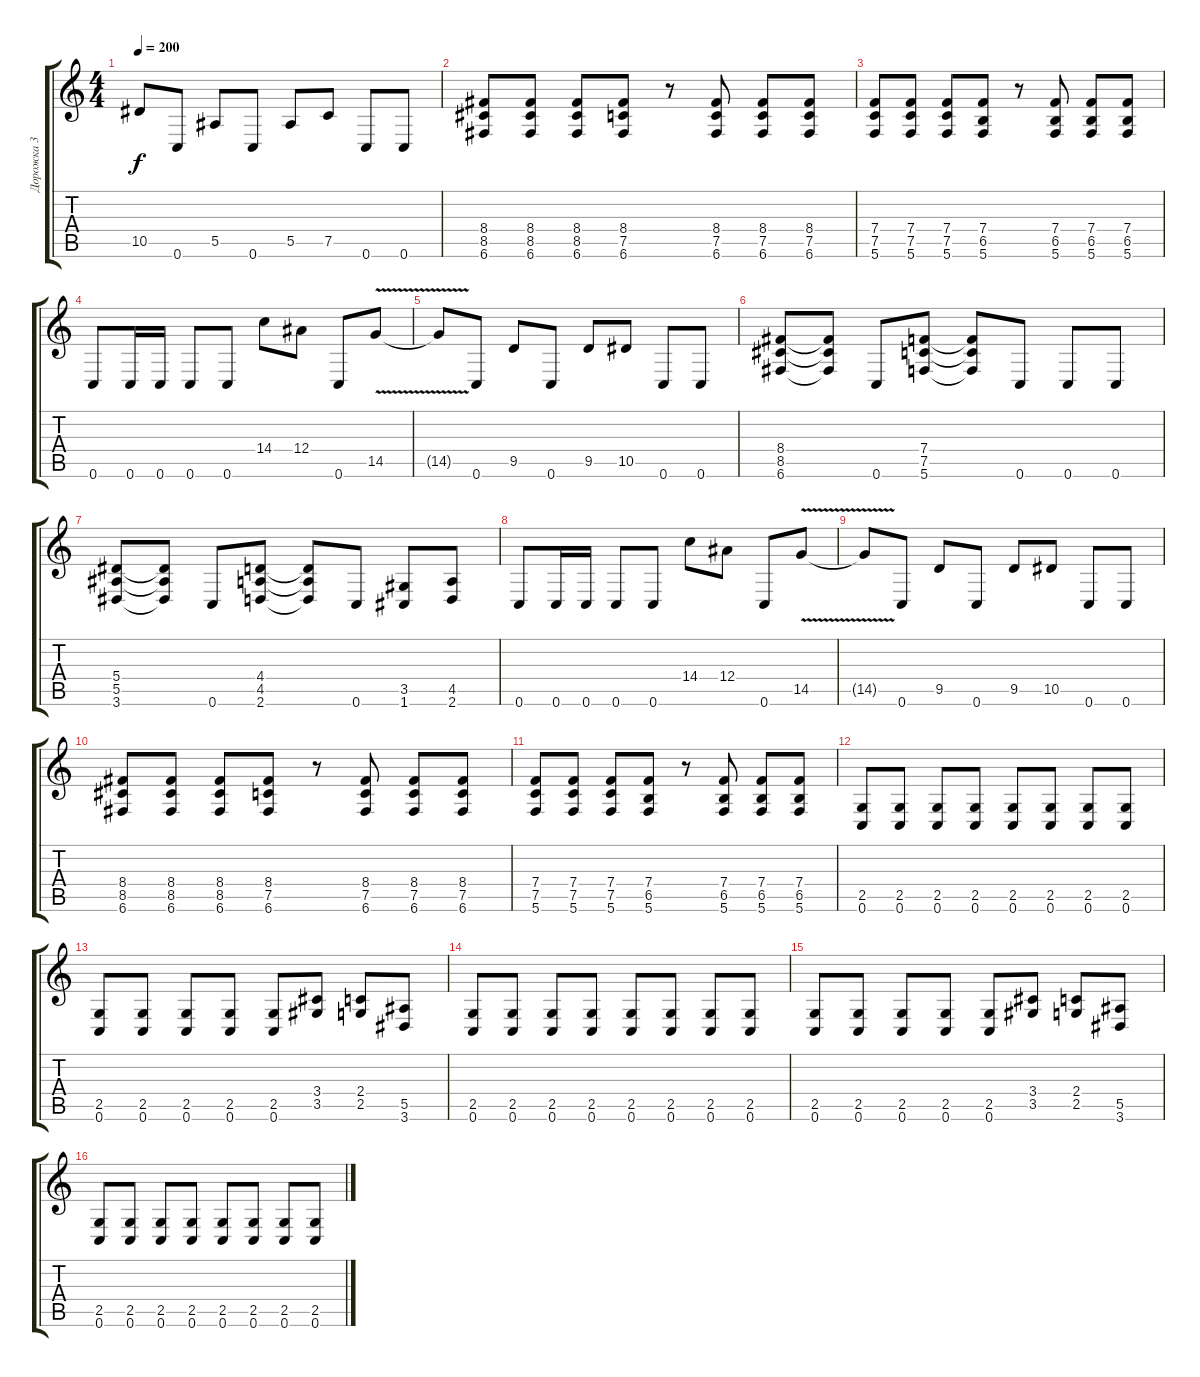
\track ("Дорожка 3" "Дорожка 3") {instrument distortionguitar}
\staff {score tabs}
\tuning (C4 G3 Eb3 Bb2 F2 C2) {hide}
\ts (4 4)
\tempo 200
\clef g2
\ks c
10.5{t}.8{dy f} 0.6.8 5.5.8 0.6.8 5.5.8 7.5.8 0.6.8 0.6.8 |
(8.4 8.5 6.6).8 (8.4 8.5 6.6).8 (8.4 8.5 6.6).8 (8.4 7.5 6.6).8 r.8 (8.4 7.5 6.6).8 (8.4 7.5 6.6).8 (8.4 7.5 6.6).8 |
(7.4 7.5 5.6).8 (7.4 7.5 5.6).8 (7.4 7.5 5.6).8 (7.4 6.5 5.6).8 r.8 (7.4 6.5 5.6).8 (7.4 6.5 5.6).8 (7.4 6.5 5.6).8 |
0.6.8 0.6.16 0.6.16 0.6.8 0.6.8 14.4.8 12.4.8 0.6.8 14.5{v}.8 |
14.5{t}.8 0.6.8 9.5.8 0.6.8 9.5.8 10.5.8 0.6.8 0.6.8 |
(8.4 8.5 6.6).8 (8.4{t} 8.5{t} 6.6{t}).8 0.6.8 (7.4 7.5 5.6).8 (7.4{t} 7.5{t} 5.6{t}).8 0.6.8 0.6.8 0.6.8 |
(5.4 5.5 3.6).8 (5.4{t} 5.5{t} 3.6{t}).8 0.6.8 (4.4 4.5 2.6).8 (4.4{t} 4.5{t} 2.6{t}).8 0.6.8 (3.5 1.6).8 (4.5 2.6).8 |
0.6.8 0.6.16 0.6.16 0.6.8 0.6.8 14.4.8 12.4.8 0.6.8 14.5{v}.8 |
14.5{t}.8 0.6.8 9.5.8 0.6.8 9.5.8 10.5.8 0.6.8 0.6.8 |
(8.4 8.5 6.6).8 (8.4 8.5 6.6).8 (8.4 8.5 6.6).8 (8.4 7.5 6.6).8 r.8 (8.4 7.5 6.6).8 (8.4 7.5 6.6).8 (8.4 7.5 6.6).8 |
(7.4 7.5 5.6).8 (7.4 7.5 5.6).8 (7.4 7.5 5.6).8 (7.4 6.5 5.6).8 r.8 (7.4 6.5 5.6).8 (7.4 6.5 5.6).8 (7.4 6.5 5.6).8 |
(2.5 0.6).8 (2.5 0.6).8 (2.5 0.6).8 (2.5 0.6).8 (2.5 0.6).8 (2.5 0.6).8 (2.5 0.6).8 (2.5 0.6).8 |
(2.5 0.6).8 (2.5 0.6).8 (2.5 0.6).8 (2.5 0.6).8 (2.5 0.6).8 (3.4 3.5).8 (2.4 2.5).8 (5.5 3.6).8 |
(2.5 0.6).8 (2.5 0.6).8 (2.5 0.6).8 (2.5 0.6).8 (2.5 0.6).8 (2.5 0.6).8 (2.5 0.6).8 (2.5 0.6).8 |
(2.5 0.6).8 (2.5 0.6).8 (2.5 0.6).8 (2.5 0.6).8 (2.5 0.6).8 (3.4 3.5).8 (2.4 2.5).8 (5.5 3.6).8 |
(2.5 0.6).8 (2.5 0.6).8 (2.5 0.6).8 (2.5 0.6).8 (2.5 0.6).8 (2.5 0.6).8 (2.5 0.6).8 (2.5 0.6).8
